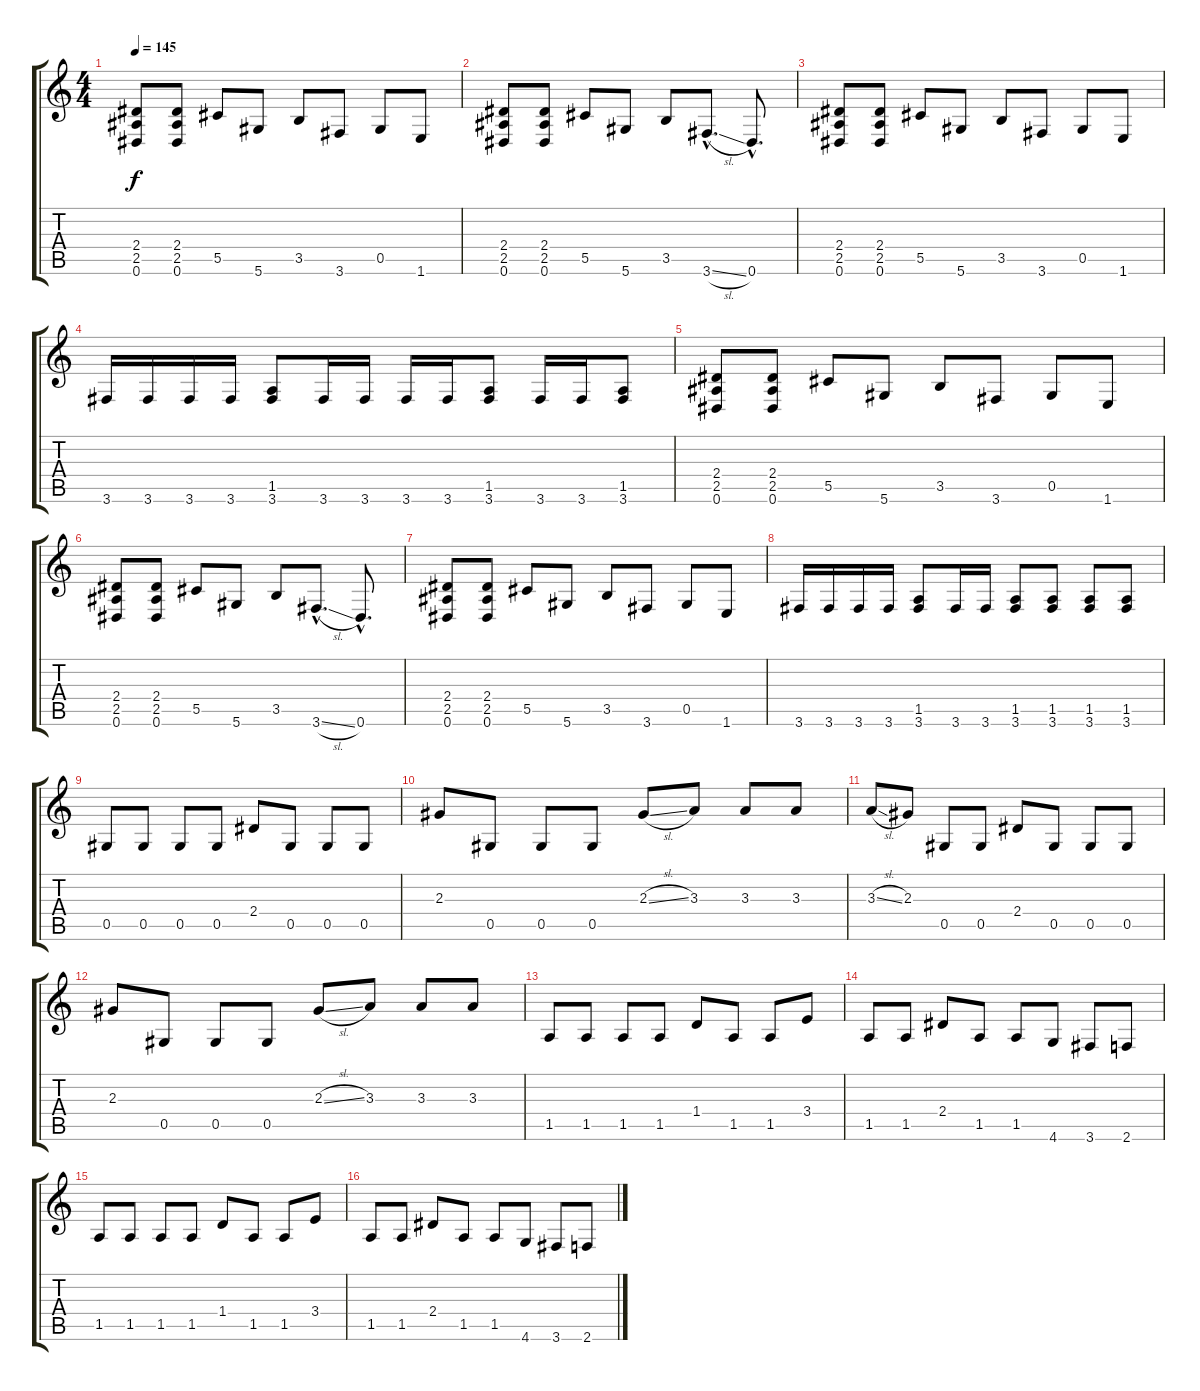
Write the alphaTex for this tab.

\track "" {instrument distortionguitar}
\staff {score tabs}
\tuning (Eb4 Bb3 Gb3 Db3 Ab2 Eb2) {hide}
\ts (4 4)
\tempo 145
\clef g2
\ks c
(2.4 2.5 0.6).8{dy f instrument distortionguitar} (2.4 2.5 0.6).8 5.5.8 5.6.8 3.5.8 3.6.8 0.5.8 1.6.8 |
(2.4 2.5 0.6).8 (2.4 2.5 0.6).8 5.5.8 5.6.8 3.5.8 3.6{sl hac}.8{d} 0.6{hac}.8{d} |
(2.4 2.5 0.6).8 (2.4 2.5 0.6).8 5.5.8 5.6.8 3.5.8 3.6.8 0.5.8 1.6.8 |
3.6.16 3.6.16 3.6.16 3.6.16 (1.5 3.6).8 3.6.16 3.6.16 3.6.16 3.6.16 (1.5 3.6).8 3.6.16 3.6.16 (1.5 3.6).8 |
(2.4 2.5 0.6).8 (2.4 2.5 0.6).8 5.5.8 5.6.8 3.5.8 3.6.8 0.5.8 1.6.8 |
(2.4 2.5 0.6).8 (2.4 2.5 0.6).8 5.5.8 5.6.8 3.5.8 3.6{sl hac}.8{d} 0.6{hac}.8{d} |
(2.4 2.5 0.6).8 (2.4 2.5 0.6).8 5.5.8 5.6.8 3.5.8 3.6.8 0.5.8 1.6.8 |
3.6.16 3.6.16 3.6.16 3.6.16 (1.5 3.6).8 3.6.16 3.6.16 (1.5 3.6).8 (1.5 3.6).8 (1.5 3.6).8 (1.5 3.6).8 |
0.5.8 0.5.8 0.5.8 0.5.8 2.4.8 0.5.8 0.5.8 0.5.8 |
2.3.8 0.5.8 0.5.8 0.5.8 2.3{sl}.8 3.3.8 3.3.8 3.3.8 |
3.3{sl}.8 2.3.8 0.5.8 0.5.8 2.4.8 0.5.8 0.5.8 0.5.8 |
2.3.8 0.5.8 0.5.8 0.5.8 2.3{sl}.8 3.3.8 3.3.8 3.3.8 |
1.5.8 1.5.8 1.5.8 1.5.8 1.4.8 1.5.8 1.5.8 3.4.8 |
1.5.8 1.5.8 2.4.8 1.5.8 1.5.8 4.6.8 3.6.8 2.6.8 |
1.5.8 1.5.8 1.5.8 1.5.8 1.4.8 1.5.8 1.5.8 3.4.8 |
1.5.8 1.5.8 2.4.8 1.5.8 1.5.8 4.6.8 3.6.8 2.6.8
